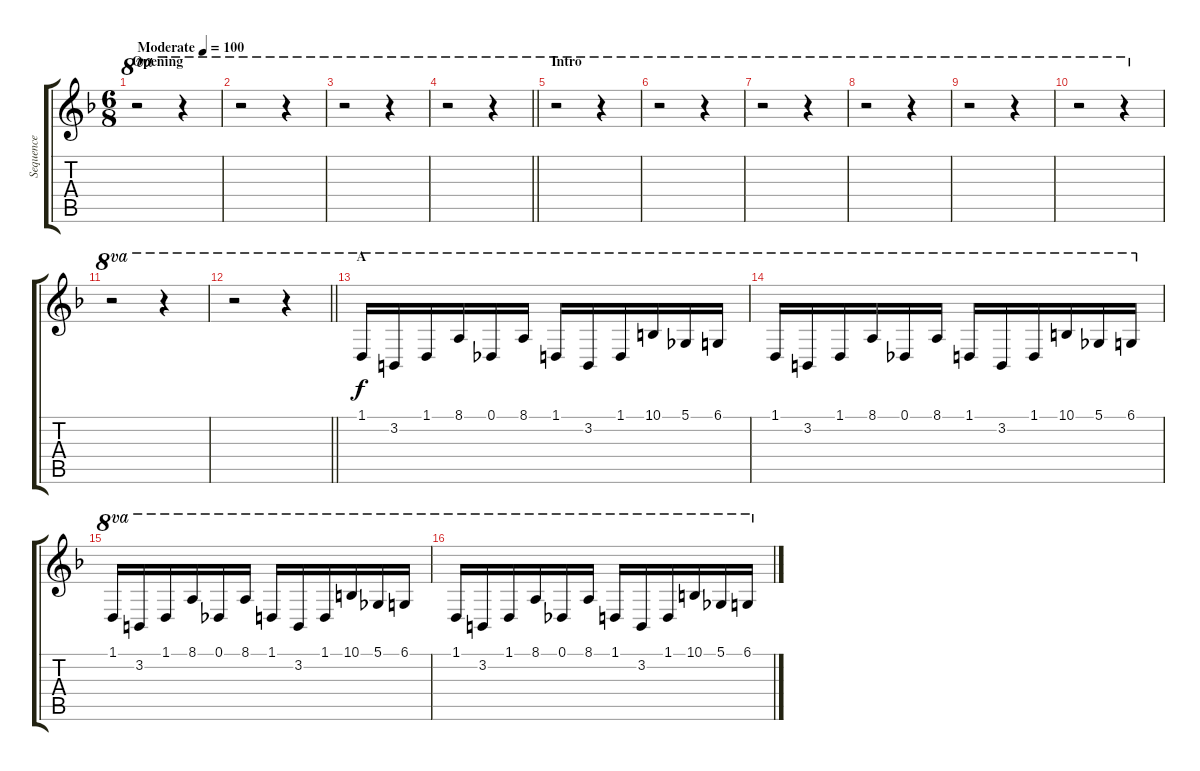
\track ("Sequence" "Sequence") {instrument fx4atmosphere}
\staff {score tabs}
\tuning (Db4 Ab3 E3 B2 Gb2 B1) {hide}
\ts (6 8)
\section ("" "Opening")
\tempo (100 "Moderate")
\clef g2
\ks f
r.2{ot 8va dy f instrument fx4atmosphere} r.4{ot 8va} |
r.2{ot 8va} r.4{ot 8va} |
r.2{ot 8va} r.4{ot 8va} |
\barLineRight lightlight
r.2{ot 8va} r.4{ot 8va} |
\section ("" "Intro")
r.2{ot 8va} r.4{ot 8va} |
r.2{ot 8va} r.4{ot 8va} |
r.2{ot 8va} r.4{ot 8va} |
r.2{ot 8va} r.4{ot 8va} |
r.2{ot 8va} r.4{ot 8va} |
r.2{ot 8va} r.4{ot 8va} |
r.2{ot 8va} r.4{ot 8va} |
\barLineRight lightlight
r.2{ot 8va} r.4{ot 8va} |
\section ("" "A")
1.1.16{ot 8va} 3.2.16{ot 8va} 1.1.16{ot 8va} 8.1.16{ot 8va} 0.1.16{ot 8va} 8.1.16{ot 8va} 1.1.16{ot 8va} 3.2.16{ot 8va} 1.1.16{ot 8va} 10.1.16{ot 8va} 5.1.16{ot 8va} 6.1.16{ot 8va} |
1.1.16{ot 8va} 3.2.16{ot 8va} 1.1.16{ot 8va} 8.1.16{ot 8va} 0.1.16{ot 8va} 8.1.16{ot 8va} 1.1.16{ot 8va} 3.2.16{ot 8va} 1.1.16{ot 8va} 10.1.16{ot 8va} 5.1.16{ot 8va} 6.1.16{ot 8va} |
1.1.16{ot 8va} 3.2.16{ot 8va} 1.1.16{ot 8va} 8.1.16{ot 8va} 0.1.16{ot 8va} 8.1.16{ot 8va} 1.1.16{ot 8va} 3.2.16{ot 8va} 1.1.16{ot 8va} 10.1.16{ot 8va} 5.1.16{ot 8va} 6.1.16{ot 8va} |
1.1.16{ot 8va} 3.2.16{ot 8va} 1.1.16{ot 8va} 8.1.16{ot 8va} 0.1.16{ot 8va} 8.1.16{ot 8va} 1.1.16{ot 8va} 3.2.16{ot 8va} 1.1.16{ot 8va} 10.1.16{ot 8va} 5.1.16{ot 8va} 6.1.16{ot 8va}
